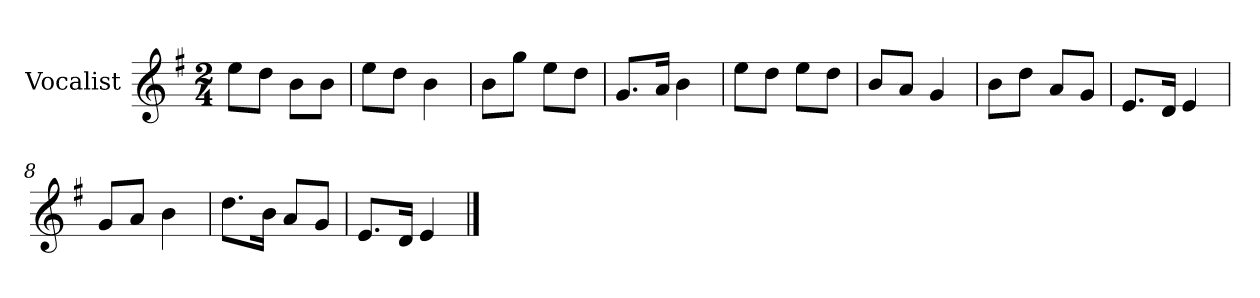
**kern
*part1
*staff1
*I"Vocalist
*k[f#]
*G:
*M2/4
=
8eeL
8ddJ
8bL
8bJ
=1
8eeL
8ddJ
4b
=2
8bL
8ggJ
8eeL
8ddJ
=3
8.gL
16aJk
4b
=4
8eeL
8ddJ
8eeL
8ddJ
=5
8bL
8aJ
4g
=6
8bL
8ddJ
8aL
8gJ
=7
8.eL
16dJk
4e
=8
8gL
8aJ
4b
=9
8.ddL
16bJk
8aL
8gJ
=10
8.eL
16dJk
4e
==
*-
